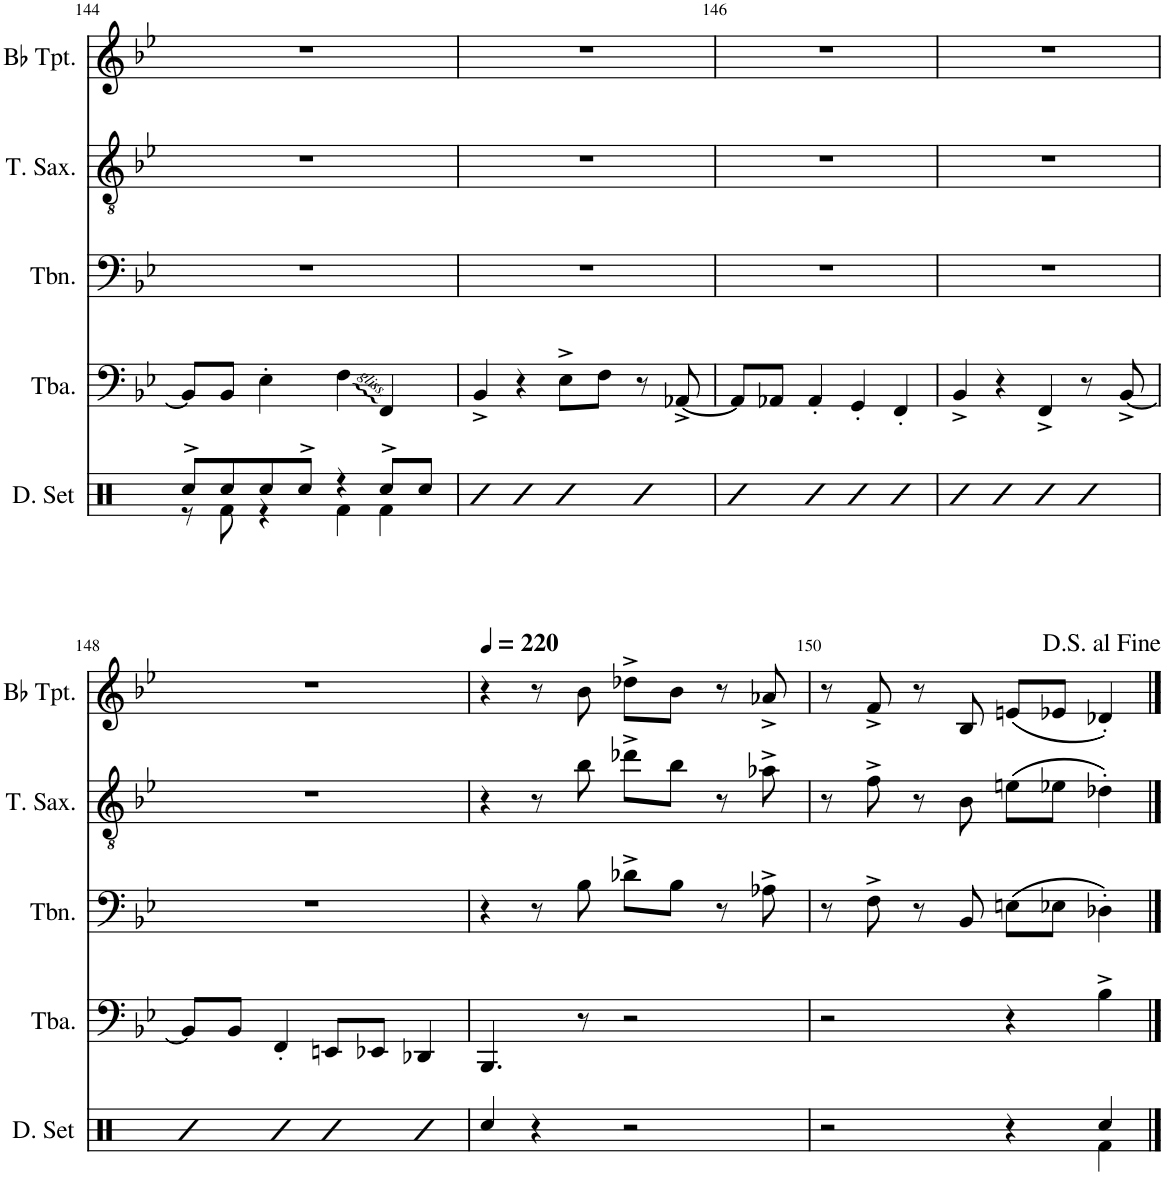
**kern	**kern	**kern	**kern	**kern	**kern	**kern
*part7	*part6	*part5	*part4	*part3	*part2	*part1
*staff7	*staff6	*staff5	*staff4	*staff3	*staff2	*staff1
*I"Drumset	*I"Tuba	*I"Trombone	*I"Trombone	*I"Tenor Saxophone	*I"Bb Trumpet	*I"Bb Trumpet
*I'D. Set	*I'Tba.	*I'Tbn.	*I'Tbn.	*I'T. Sax.	*I'Bb Tpt.	*I'Bb Tpt.
!!LO:PB:g=z
*clefX	*clefF4	*clefF4	*clefF4	*clefGv2	*clefG2	*clefG2
*	*	*	*	*Trd8c14	*Trd1c2	*Trd1c2
*k[]	*k[b-e-]	*k[b-e-]	*k[b-e-]	*k[b-e-]	*k[b-e-]	*k[b-e-]
*M4/4	*M4/4	*M4/4	*M4/4	*M4/4	*M4/4	*M4/4
=144	=144	=144	=144	=144	=144	=144
*^	*	*	*	*	*	*
8Rcc^/L	8r	8BB-/L]	1r	1r	1r	1r	1r
8Rcc/	8Rf\	8BB-/J	.	.	.	.	.
8Rcc/	4r	4E-'\	.	.	.	.	.
8Rcc^/J	.	.	.	.	.	.	.
4r	4Rf\	4F\	.	.	.	.	.
8Rcc^/L	4Rf\	4FF/	.	.	.	.	.
8Rcc/J	.	.	.	.	.	.	.
*v	*v	*	*	*	*	*	*
=145	=145	=145	=145	=145	=145	=145
4R	4BB-^/	1r	1r	1r	1r	1r
4R	4r	.	.	.	.	.
4R	8E-^\L	.	.	.	.	.
.	8F\J	.	.	.	.	.
4R	8r	.	.	.	.	.
.	[8AA-X^/	.	.	.	.	.
=146	=146	=146	=146	=146	=146	=146
4R	8AA-/L]	1r	1r	1r	1r	1r
.	8AA-X/J	.	.	.	.	.
4R	4AA-'/	.	.	.	.	.
4R	4GG'/	.	.	.	.	.
4R	4FF'/	.	.	.	.	.
=147	=147	=147	=147	=147	=147	=147
4R	4BB-^/	1r	1r	1r	1r	1r
4R	4r	.	.	.	.	.
4R	4FF^/	.	.	.	.	.
4R	8r	.	.	.	.	.
.	[8BB-^/	.	.	.	.	.
!!LO:LB:g=z
=148	=148	=148	=148	=148	=148	=148
4R	8BB-/L]	1r	1r	1r	1r	1r
.	8BB-/J	.	.	.	.	.
4R	4FF'/	.	.	.	.	.
4R	8EEn/L	.	.	.	.	.
.	8EE-X/J	.	.	.	.	.
4R	4DD-X/	.	.	.	.	.
=149	=149	=149	=149	=149	=149	=149
*	*	*	*	*	*	*MM220
4Rcc/	4.BBB-/	4r	4r	4r	4r	4r
4r	.	8r	8r	8r	8r	8r
.	8r	8B-	8B-\	8b-\	8b-\	8b-
2r	2r	8d-X^\L	8d-X^\L	8dd-X^\L	8dd-X^\L	8dd-X^\L
.	.	8B-\J	8B-\J	8b-\J	8b-\J	8b-\J
.	.	8r	8r	8r	8r	8r
.	.	8A-X^	8A-X^\	8a-X^\	8a-X^/	8a-X^
=150	=150	=150	=150	=150	=150	=150
*^	*	*	*	*	*	*
2r	2.ryy	2r	8r	8r	8r	8r	8r
.	.	.	8F^	8F^\	8f^\	8f^/	8f^
.	.	.	8r	8r	8r	8r	8r
.	.	.	8BB-	8BB-/	8B-\	8B-/	8B-
4r	.	4r	(8En\L	(8En\L	(8en\L	(8en/L	(8en/L
.	.	.	8E-X\J	8E-X\J	8e-X\J	8e-X/J	8e-X/J
4Rcc/	4Rf\	4B-^\	4D-X')	4D-X'\)	4d-X'\)	4d-X'/)	4d-X')
*v	*v	*	*	*	*	*	*
==	==	==	==	==	==	==
*-	*-	*-	*-	*-	*-	*-
